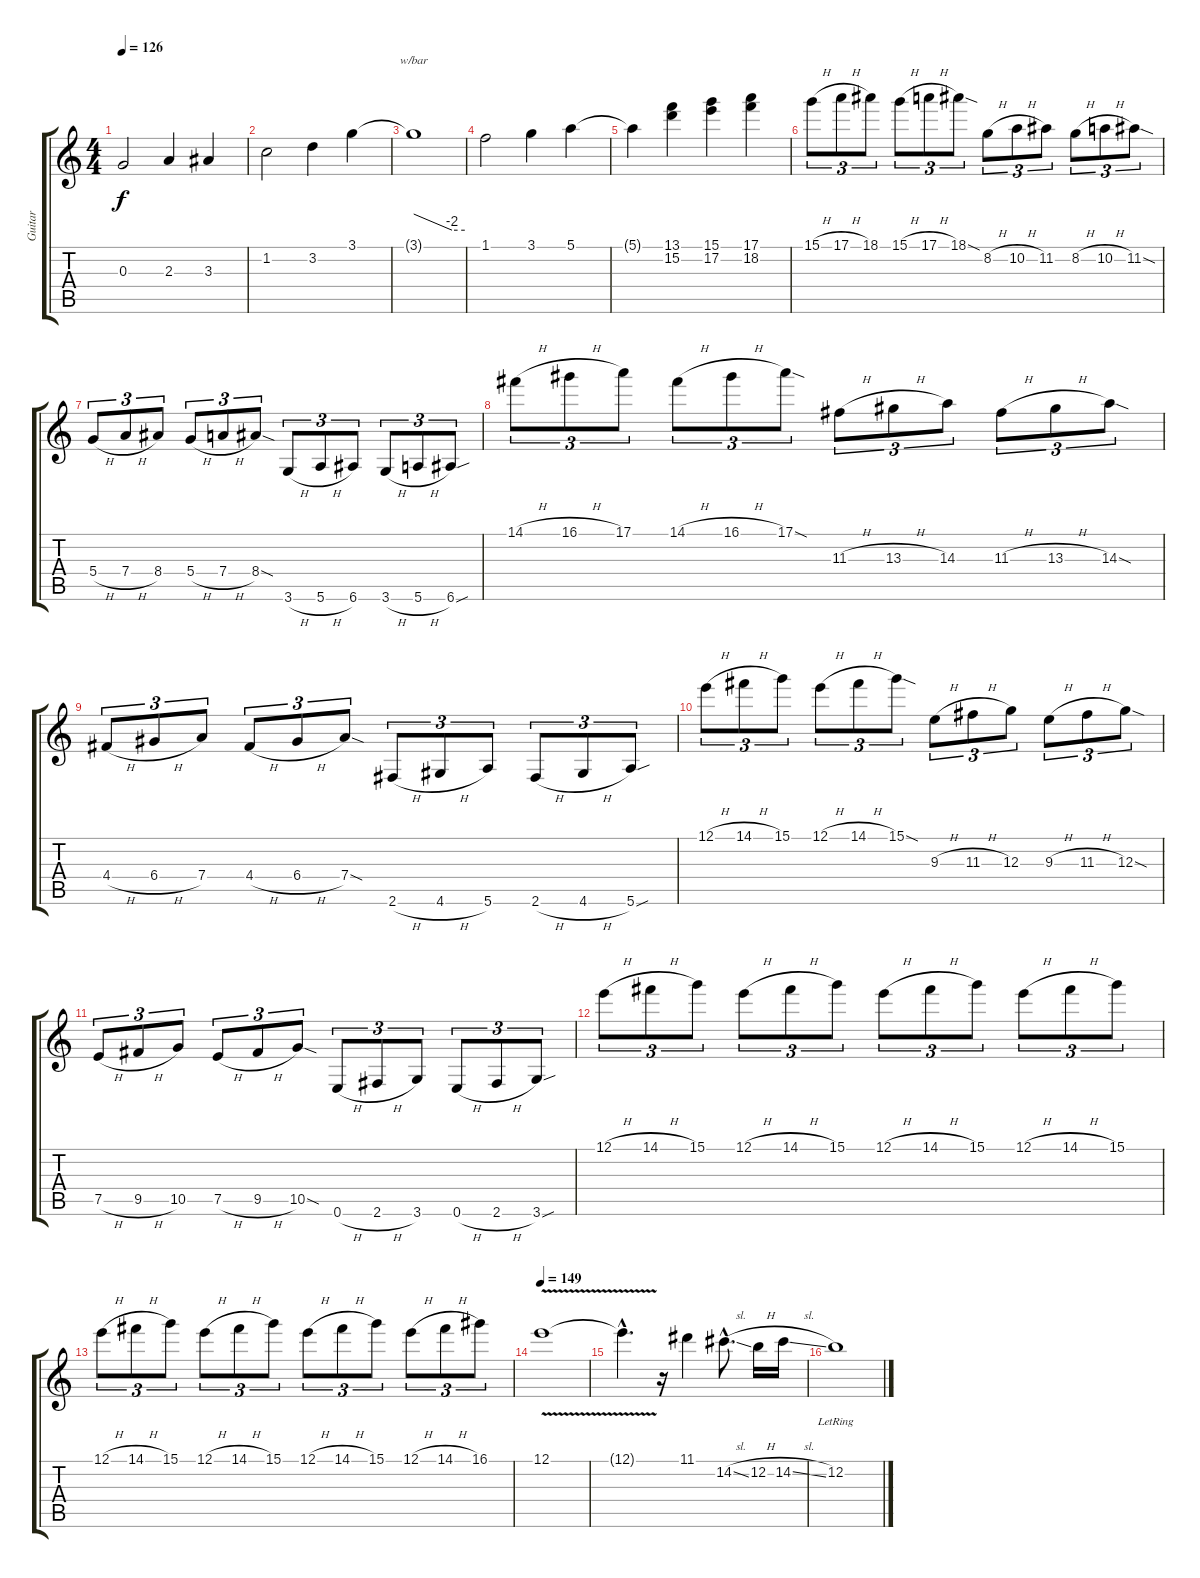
\track ("Guitar" "Guitar") {instrument distortionguitar}
\staff {score tabs}
\tuning (E4 B3 G3 D3 A2 E2) {hide}
\ts (4 4)
\tempo 126
\clef g2
\ks c
0.3.2{dy f} 2.3.4 3.3.4 |
1.2.2 3.2.4 3.1.4 |
3.1{t}.1{tbe (custom default 0 0 45 -8 60 -8)} |
1.1.2 3.1.4 5.1.4 |
5.1{t}.4 (13.1 15.2).4 (15.1 17.2).4 (17.1 18.2).4 |
15.1{h}.8{tu (3 2)} 17.1{h}.8{tu (3 2)} 18.1.8{tu (3 2)} 15.1{h}.8{tu (3 2)} 17.1{h}.8{tu (3 2)} 18.1{sod}.8{tu (3 2)} 8.2{h}.8{tu (3 2)} 10.2{h}.8{tu (3 2)} 11.2.8{tu (3 2)} 8.2{h}.8{tu (3 2)} 10.2{h}.8{tu (3 2)} 11.2{sod}.8{tu (3 2)} |
5.4{h}.8{tu (3 2)} 7.4{h}.8{tu (3 2)} 8.4.8{tu (3 2)} 5.4{h}.8{tu (3 2)} 7.4{h}.8{tu (3 2)} 8.4{sod}.8{tu (3 2)} 3.6{h}.8{tu (3 2)} 5.6{h}.8{tu (3 2)} 6.6.8{tu (3 2)} 3.6{h}.8{tu (3 2)} 5.6{h}.8{tu (3 2)} 6.6{sou}.8{tu (3 2)} |
14.1{h}.8{tu (3 2)} 16.1{h}.8{tu (3 2)} 17.1.8{tu (3 2)} 14.1{h}.8{tu (3 2)} 16.1{h}.8{tu (3 2)} 17.1{sod}.8{tu (3 2)} 11.3{h}.8{tu (3 2)} 13.3{h}.8{tu (3 2)} 14.3.8{tu (3 2)} 11.3{h}.8{tu (3 2)} 13.3{h}.8{tu (3 2)} 14.3{sod}.8{tu (3 2)} |
4.4{h}.8{tu (3 2)} 6.4{h}.8{tu (3 2)} 7.4.8{tu (3 2)} 4.4{h}.8{tu (3 2)} 6.4{h}.8{tu (3 2)} 7.4{sod}.8{tu (3 2)} 2.6{h}.8{tu (3 2)} 4.6{h}.8{tu (3 2)} 5.6.8{tu (3 2)} 2.6{h}.8{tu (3 2)} 4.6{h}.8{tu (3 2)} 5.6{sou}.8{tu (3 2)} |
12.1{h}.8{tu (3 2)} 14.1{h}.8{tu (3 2)} 15.1.8{tu (3 2)} 12.1{h}.8{tu (3 2)} 14.1{h}.8{tu (3 2)} 15.1{sod}.8{tu (3 2)} 9.3{h}.8{tu (3 2)} 11.3{h}.8{tu (3 2)} 12.3.8{tu (3 2)} 9.3{h}.8{tu (3 2)} 11.3{h}.8{tu (3 2)} 12.3{sod}.8{tu (3 2)} |
7.5{h}.8{tu (3 2)} 9.5{h}.8{tu (3 2)} 10.5.8{tu (3 2)} 7.5{h}.8{tu (3 2)} 9.5{h}.8{tu (3 2)} 10.5{sod}.8{tu (3 2)} 0.6{h}.8{tu (3 2)} 2.6{h}.8{tu (3 2)} 3.6.8{tu (3 2)} 0.6{h}.8{tu (3 2)} 2.6{h}.8{tu (3 2)} 3.6{sou}.8{tu (3 2)} |
12.1{h}.8{tu (3 2)} 14.1{h}.8{tu (3 2)} 15.1.8{tu (3 2)} 12.1{h}.8{tu (3 2)} 14.1{h}.8{tu (3 2)} 15.1.8{tu (3 2)} 12.1{h}.8{tu (3 2)} 14.1{h}.8{tu (3 2)} 15.1.8{tu (3 2)} 12.1{h}.8{tu (3 2)} 14.1{h}.8{tu (3 2)} 15.1.8{tu (3 2)} |
12.1{h}.8{tu (3 2)} 14.1{h}.8{tu (3 2)} 15.1.8{tu (3 2)} 12.1{h}.8{tu (3 2)} 14.1{h}.8{tu (3 2)} 15.1.8{tu (3 2)} 12.1{h}.8{tu (3 2)} 14.1{h}.8{tu (3 2)} 15.1.8{tu (3 2)} 12.1{h}.8{tu (3 2)} 14.1{h}.8{tu (3 2)} 16.1.8{tu (3 2)} |
\tempo 149
12.1{v}.1 |
12.1{hac t}.4{d} r.16 11.1.4 14.2{sl hac}.8{d} 12.2{h}.16 14.2{sl}.16 |
12.2{lr}.1
